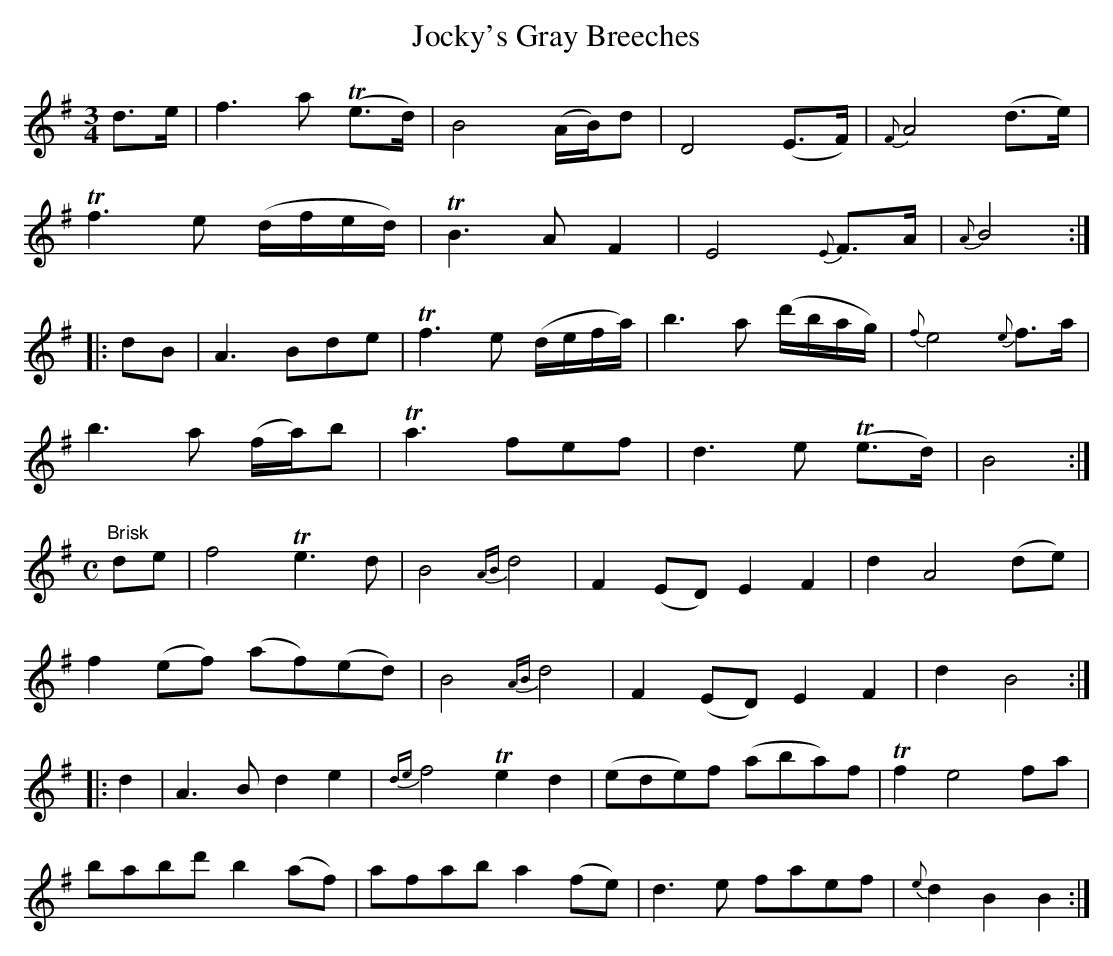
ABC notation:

X:1
T:Jocky's Gray Breeches
M:3/4
L:1/8
K:G
d>e|f3a T(e>d)|B4 (A/B/)d|D4 (E>F)|{F}A4 (d>e)|
Tf3e (d/f/e/d/)|TB3A F2|E4 {E}F>A|{A}B4:|
|:dB|A3 Bde|Tf3e (d/e/f/a/)|b3a (d'/b/a/g/)|{f}e4 {e}f>a|
b3a (f/a/)b|Ta3 fef|d3 e T(e>d)|B4:|
M:C
L:1/8
"Brisk"de|f4 Te3d|B4 {AB}d4|F2 (ED) E2F2|d2A4 (de)|
f2 (ef) (af)(ed)|B4 {AB}d4|F2 (ED) E2F2|d2B4:|
|:d2|A3B d2e2|{de}f4 Te2d2|(ede)f (aba)f|Tf2 e4 fa|
babd' b2 (af)|afab a2 (fe)|d3e faef|{e}d2B2B2:|]
